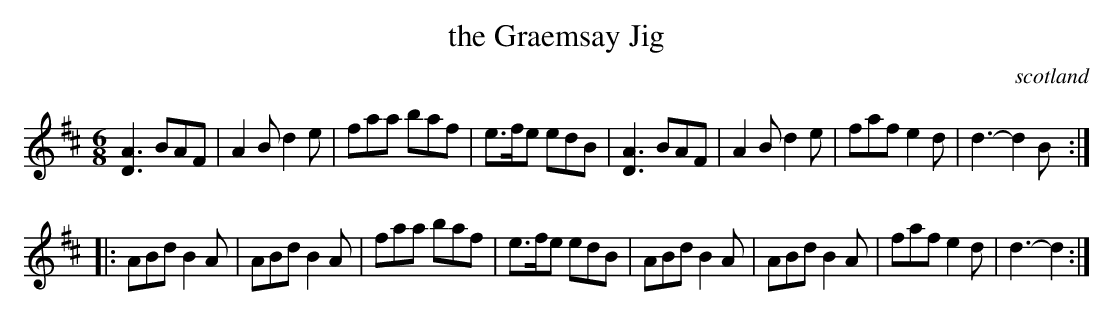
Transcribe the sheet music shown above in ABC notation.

X:1
T:the Graemsay Jig
O:scotland
M:6/8
K:D
[A3D3] BAF|A2B d2e|faa baf|e>fe edB|\
[A3D3] BAF|A2B d2e|faf e2d|d3-d2B:|
|:ABd B2A|ABd B2A|faa baf|e>fe edB|\
ABd B2A|ABd B2A|faf e2d|d3-d2:|
